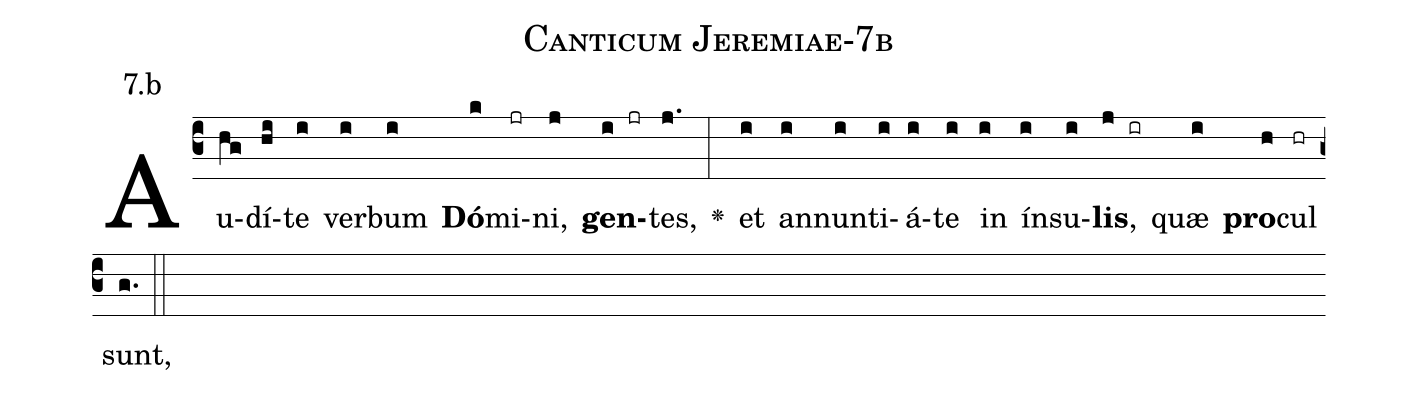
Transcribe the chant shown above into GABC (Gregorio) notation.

name: Canticum Jeremiae-7b;
annotation: 7.b;
%%
(c3)Au(hg)dí(hi)te(i) ver(i)bum(i) <b>Dó</b>(k)mi(jr)ni,(j) <b>gen</b>(i jr)tes,(j.) <v>\greheightstar</v>(:) et(i) an(i)nun(i)ti(i)á(i)te(i) in(i) ín(i)su(i)<b>lis</b>,(j ir) quæ(i) <b>pro</b>(h)cul(hr) sunt,(g.) (::)


%E(i) u(i) o(j) u(i) a(h) e.(g.) (::)
